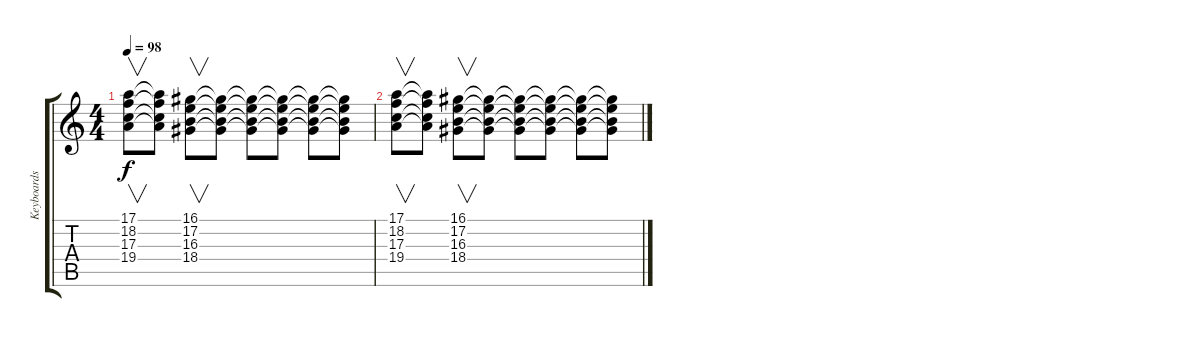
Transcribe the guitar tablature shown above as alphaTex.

\track ("Keyboards (Gary Wright)" "Keyboards ") {instrument rockorgan}
\staff {score tabs}
\tuning (E4 B3 G3 D3 A2 E2) {hide}
\ts (4 4)
\tempo 98
\clef g2
\ks c
(17.1 18.2 17.3 19.4).8{v dy f volume 2} (17.1{t} 18.2{t} 17.3{t} 19.4{t}).8 (16.1 17.2 16.3 18.4).8{v} (16.1{t} 17.2{t} 16.3{t} 18.4{t}).8 (16.1{t} 17.2{t} 16.3{t} 18.4{t}).8 (16.1{t} 17.2{t} 16.3{t} 18.4{t}).8 (16.1{t} 17.2{t} 16.3{t} 18.4{t}).8 (16.1{t} 17.2{t} 16.3{t} 18.4{t}).8 |
(17.1 18.2 17.3 19.4).8{v volume 1} (17.1{t} 18.2{t} 17.3{t} 19.4{t}).8 (16.1 17.2 16.3 18.4).8{v} (16.1{t} 17.2{t} 16.3{t} 18.4{t}).8 (16.1{t} 17.2{t} 16.3{t} 18.4{t}).8 (16.1{t} 17.2{t} 16.3{t} 18.4{t}).8 (16.1{t} 17.2{t} 16.3{t} 18.4{t}).8 (16.1{t} 17.2{t} 16.3{t} 18.4{t}).8
